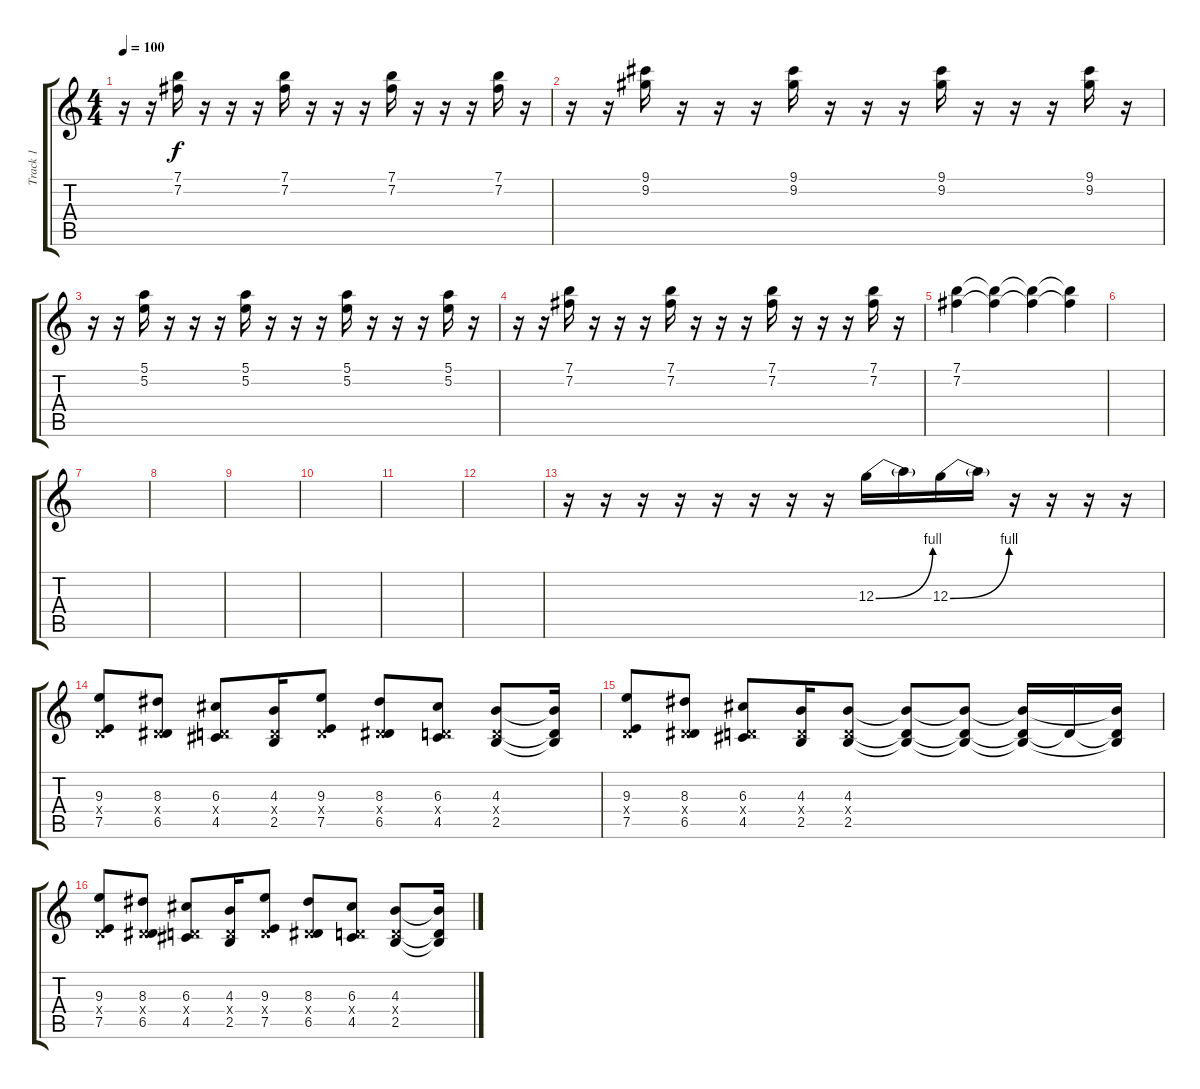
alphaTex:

\track ("Track 1" "Track 1") {instrument overdrivenguitar}
\staff {score tabs}
\tuning (E4 B3 G3 D3 A2 E2) {hide}
\ts (4 4)
\tempo 100
\clef g2
\ks c
r.16{dy f} r.16 (7.1 7.2).16 r.16 r.16 r.16 (7.1 7.2).16 r.16 r.16 r.16 (7.1 7.2).16 r.16 r.16 r.16 (7.1 7.2).16 r.16 |
r.16 r.16 (9.1 9.2).16 r.16 r.16 r.16 (9.1 9.2).16 r.16 r.16 r.16 (9.1 9.2).16 r.16 r.16 r.16 (9.1 9.2).16 r.16 |
r.16 r.16 (5.1 5.2).16 r.16 r.16 r.16 (5.1 5.2).16 r.16 r.16 r.16 (5.1 5.2).16 r.16 r.16 r.16 (5.1 5.2).16 r.16 |
r.16 r.16 (7.1 7.2).16 r.16 r.16 r.16 (7.1 7.2).16 r.16 r.16 r.16 (7.1 7.2).16 r.16 r.16 r.16 (7.1 7.2).16 r.16 |
(7.1 7.2).4{instrument guitarharmonics} (7.1{t} 7.2{t}).4 (7.1{t} 7.2{t}).4 (7.1{t} 7.2{t}).4 |
|
|
|
|
|
|
|
r.16 r.16 r.16 r.16 r.16 r.16 r.16 r.16 12.3{be (bend 0 0 60 4)}.16 12.3{t}.16 12.3{be (bend 0 0 60 4)}.16 12.3{t}.16 r.16 r.16 r.16 r.16 |
(9.3 0.4{x} 7.5).8 (8.3 0.4{x} 6.5).8 (6.3 0.4{x} 4.5).8 (4.3 0.4{x} 2.5).16 (9.3 0.4{x} 7.5).8 (8.3 0.4{x} 6.5).8 (6.3 0.4{x} 4.5).8 (4.3 0.4{x} 2.5).8 (4.3{t} 0.4{t} 2.5{t}).16 |
(9.3 0.4{x} 7.5).8 (8.3 0.4{x} 6.5).8 (6.3 0.4{x} 4.5).8 (4.3 0.4{x} 2.5).16 (4.3 0.4{x} 2.5).8 (4.3{t} 0.4{t} 2.5{t}).8 (4.3{t} 0.4{t} 2.5{t}).8 (4.3{t} 0.4{t} 2.5{t}).16 0.4{t}.16 (4.3{t} 0.4{t} 2.5{t}).16 |
(9.3 0.4{x} 7.5).8 (8.3 0.4{x} 6.5).8 (6.3 0.4{x} 4.5).8 (4.3 0.4{x} 2.5).16 (9.3 0.4{x} 7.5).8 (8.3 0.4{x} 6.5).8 (6.3 0.4{x} 4.5).8 (4.3 0.4{x} 2.5).8 (4.3{t} 0.4{t} 2.5{t}).16
